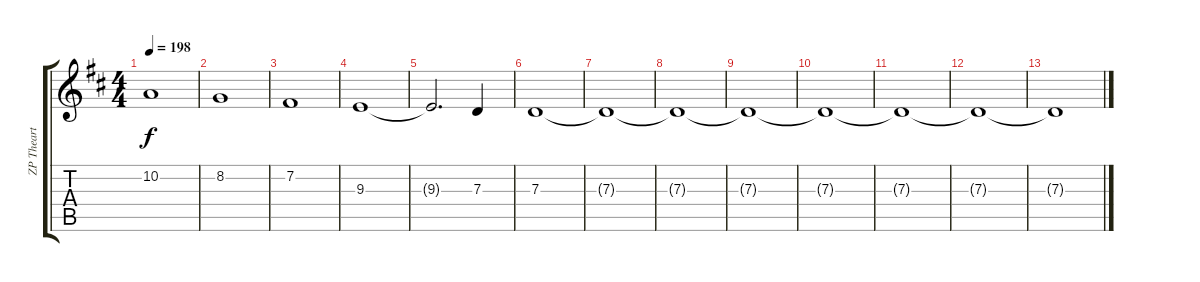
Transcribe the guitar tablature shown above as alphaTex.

\track ("ZP Theart" "ZP Theart") {instrument lead2sawtooth}
\staff {score tabs}
\tuning (E4 B3 G3 D3 A2 E2) {hide}
\ts (4 4)
\tempo 198
\clef g2
\ks bminor
10.2.1{dy f} |
8.2.1 |
7.2.1 |
9.3.1 |
9.3{t}.2{d} 7.3.4 |
7.3.1 |
7.3{t}.1 |
7.3{t}.1 |
7.3{t}.1 |
7.3{t}.1 |
7.3{t}.1 |
7.3{t}.1 |
7.3{t}.1
